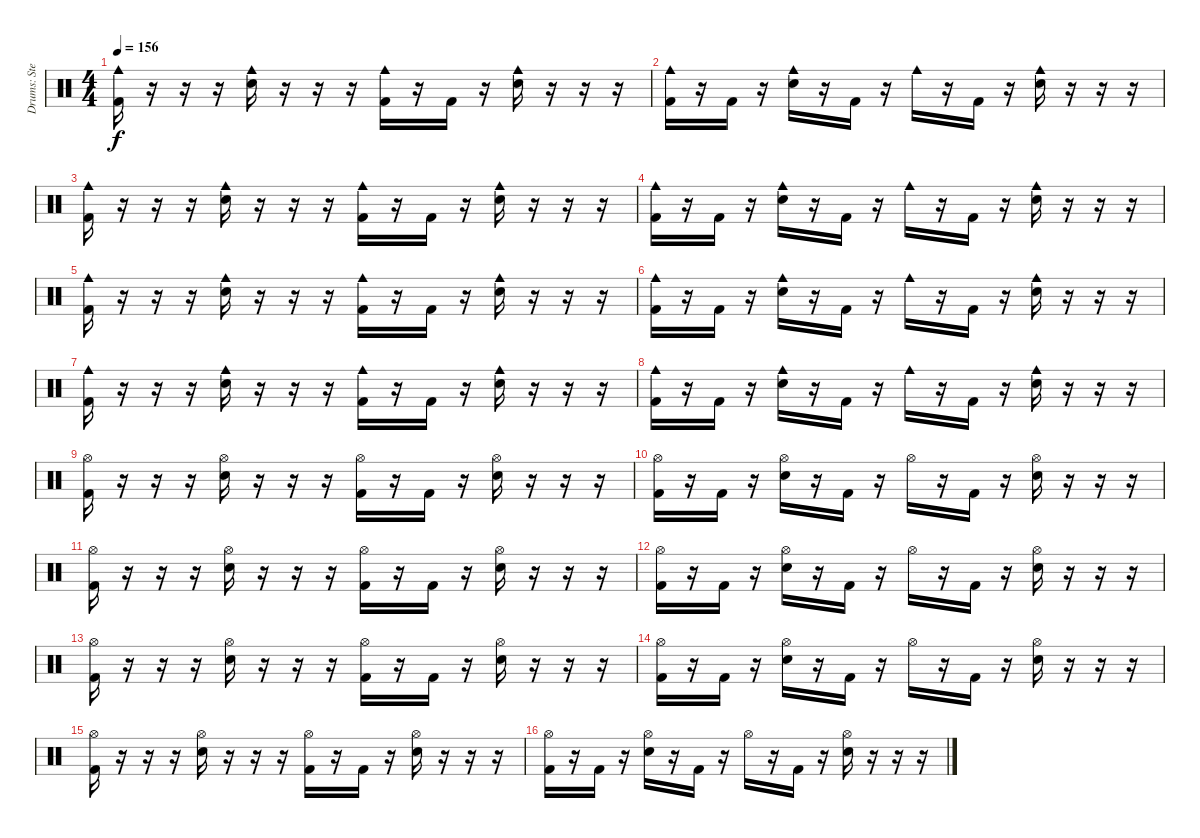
\track ("Drums: Steven" "Drums: Ste") {instrument percussion}
\staff {score}
\articulation defaults
\ts (4 4)
\tempo 156
\clef neutral
\ks c
("Kick (hit) 2" "Cowbell medium (hit)").16{dy f} r.16 r.16 r.16 ("Electric Snare (hit)" "Cowbell medium (hit)").16 r.16 r.16 r.16 ("Kick (hit) 2" "Cowbell medium (hit)").16 r.16 "Kick (hit) 2".16 r.16 ("Electric Snare (hit)" "Cowbell medium (hit)").16 r.16 r.16 r.16 |
("Kick (hit) 2" "Cowbell medium (hit)").16 r.16 "Kick (hit) 2".16 r.16 ("Electric Snare (hit)" "Cowbell medium (hit)").16 r.16 "Kick (hit) 2".16 r.16 "Cowbell medium (hit)".16 r.16 "Kick (hit) 2".16 r.16 ("Electric Snare (hit)" "Cowbell medium (hit)").16 r.16 r.16 r.16 |
("Kick (hit) 2" "Cowbell medium (hit)").16 r.16 r.16 r.16 ("Electric Snare (hit)" "Cowbell medium (hit)").16 r.16 r.16 r.16 ("Kick (hit) 2" "Cowbell medium (hit)").16 r.16 "Kick (hit) 2".16 r.16 ("Electric Snare (hit)" "Cowbell medium (hit)").16 r.16 r.16 r.16 |
("Kick (hit) 2" "Cowbell medium (hit)").16 r.16 "Kick (hit) 2".16 r.16 ("Electric Snare (hit)" "Cowbell medium (hit)").16 r.16 "Kick (hit) 2".16 r.16 "Cowbell medium (hit)".16 r.16 "Kick (hit) 2".16 r.16 ("Electric Snare (hit)" "Cowbell medium (hit)").16 r.16 r.16 r.16 |
("Kick (hit) 2" "Cowbell medium (hit)").16 r.16 r.16 r.16 ("Electric Snare (hit)" "Cowbell medium (hit)").16 r.16 r.16 r.16 ("Kick (hit) 2" "Cowbell medium (hit)").16 r.16 "Kick (hit) 2".16 r.16 ("Electric Snare (hit)" "Cowbell medium (hit)").16 r.16 r.16 r.16 |
("Kick (hit) 2" "Cowbell medium (hit)").16 r.16 "Kick (hit) 2".16 r.16 ("Electric Snare (hit)" "Cowbell medium (hit)").16 r.16 "Kick (hit) 2".16 r.16 "Cowbell medium (hit)".16 r.16 "Kick (hit) 2".16 r.16 ("Electric Snare (hit)" "Cowbell medium (hit)").16 r.16 r.16 r.16 |
("Kick (hit) 2" "Cowbell medium (hit)").16 r.16 r.16 r.16 ("Electric Snare (hit)" "Cowbell medium (hit)").16 r.16 r.16 r.16 ("Kick (hit) 2" "Cowbell medium (hit)").16 r.16 "Kick (hit) 2".16 r.16 ("Electric Snare (hit)" "Cowbell medium (hit)").16 r.16 r.16 r.16 |
("Kick (hit) 2" "Cowbell medium (hit)").16 r.16 "Kick (hit) 2".16 r.16 ("Electric Snare (hit)" "Cowbell medium (hit)").16 r.16 "Kick (hit) 2".16 r.16 "Cowbell medium (hit)".16 r.16 "Kick (hit) 2".16 r.16 ("Electric Snare (hit)" "Cowbell medium (hit)").16 r.16 r.16 r.16 |
("Kick (hit) 2" "Hi-Hat (open)").16 r.16 r.16 r.16 ("Electric Snare (hit)" "Hi-Hat (open)").16 r.16 r.16 r.16 ("Kick (hit) 2" "Hi-Hat (open)").16 r.16 "Kick (hit) 2".16 r.16 ("Electric Snare (hit)" "Hi-Hat (open)").16 r.16 r.16 r.16 |
("Kick (hit) 2" "Hi-Hat (open)").16 r.16 "Kick (hit) 2".16 r.16 ("Electric Snare (hit)" "Hi-Hat (open)").16 r.16 "Kick (hit) 2".16 r.16 "Hi-Hat (open)".16 r.16 "Kick (hit) 2".16 r.16 ("Electric Snare (hit)" "Hi-Hat (open)").16 r.16 r.16 r.16 |
("Kick (hit) 2" "Hi-Hat (open)").16 r.16 r.16 r.16 ("Electric Snare (hit)" "Hi-Hat (open)").16 r.16 r.16 r.16 ("Kick (hit) 2" "Hi-Hat (open)").16 r.16 "Kick (hit) 2".16 r.16 ("Electric Snare (hit)" "Hi-Hat (open)").16 r.16 r.16 r.16 |
("Kick (hit) 2" "Hi-Hat (open)").16 r.16 "Kick (hit) 2".16 r.16 ("Electric Snare (hit)" "Hi-Hat (open)").16 r.16 "Kick (hit) 2".16 r.16 "Hi-Hat (open)".16 r.16 "Kick (hit) 2".16 r.16 ("Electric Snare (hit)" "Hi-Hat (open)").16 r.16 r.16 r.16 |
("Kick (hit) 2" "Hi-Hat (open)").16 r.16 r.16 r.16 ("Electric Snare (hit)" "Hi-Hat (open)").16 r.16 r.16 r.16 ("Kick (hit) 2" "Hi-Hat (open)").16 r.16 "Kick (hit) 2".16 r.16 ("Electric Snare (hit)" "Hi-Hat (open)").16 r.16 r.16 r.16 |
("Kick (hit) 2" "Hi-Hat (open)").16 r.16 "Kick (hit) 2".16 r.16 ("Electric Snare (hit)" "Hi-Hat (open)").16 r.16 "Kick (hit) 2".16 r.16 "Hi-Hat (open)".16 r.16 "Kick (hit) 2".16 r.16 ("Electric Snare (hit)" "Hi-Hat (open)").16 r.16 r.16 r.16 |
("Kick (hit) 2" "Hi-Hat (open)").16 r.16 r.16 r.16 ("Electric Snare (hit)" "Hi-Hat (open)").16 r.16 r.16 r.16 ("Kick (hit) 2" "Hi-Hat (open)").16 r.16 "Kick (hit) 2".16 r.16 ("Electric Snare (hit)" "Hi-Hat (open)").16 r.16 r.16 r.16 |
("Kick (hit) 2" "Hi-Hat (open)").16 r.16 "Kick (hit) 2".16 r.16 ("Electric Snare (hit)" "Hi-Hat (open)").16 r.16 "Kick (hit) 2".16 r.16 "Hi-Hat (open)".16 r.16 "Kick (hit) 2".16 r.16 ("Electric Snare (hit)" "Hi-Hat (open)").16 r.16 r.16 r.16
